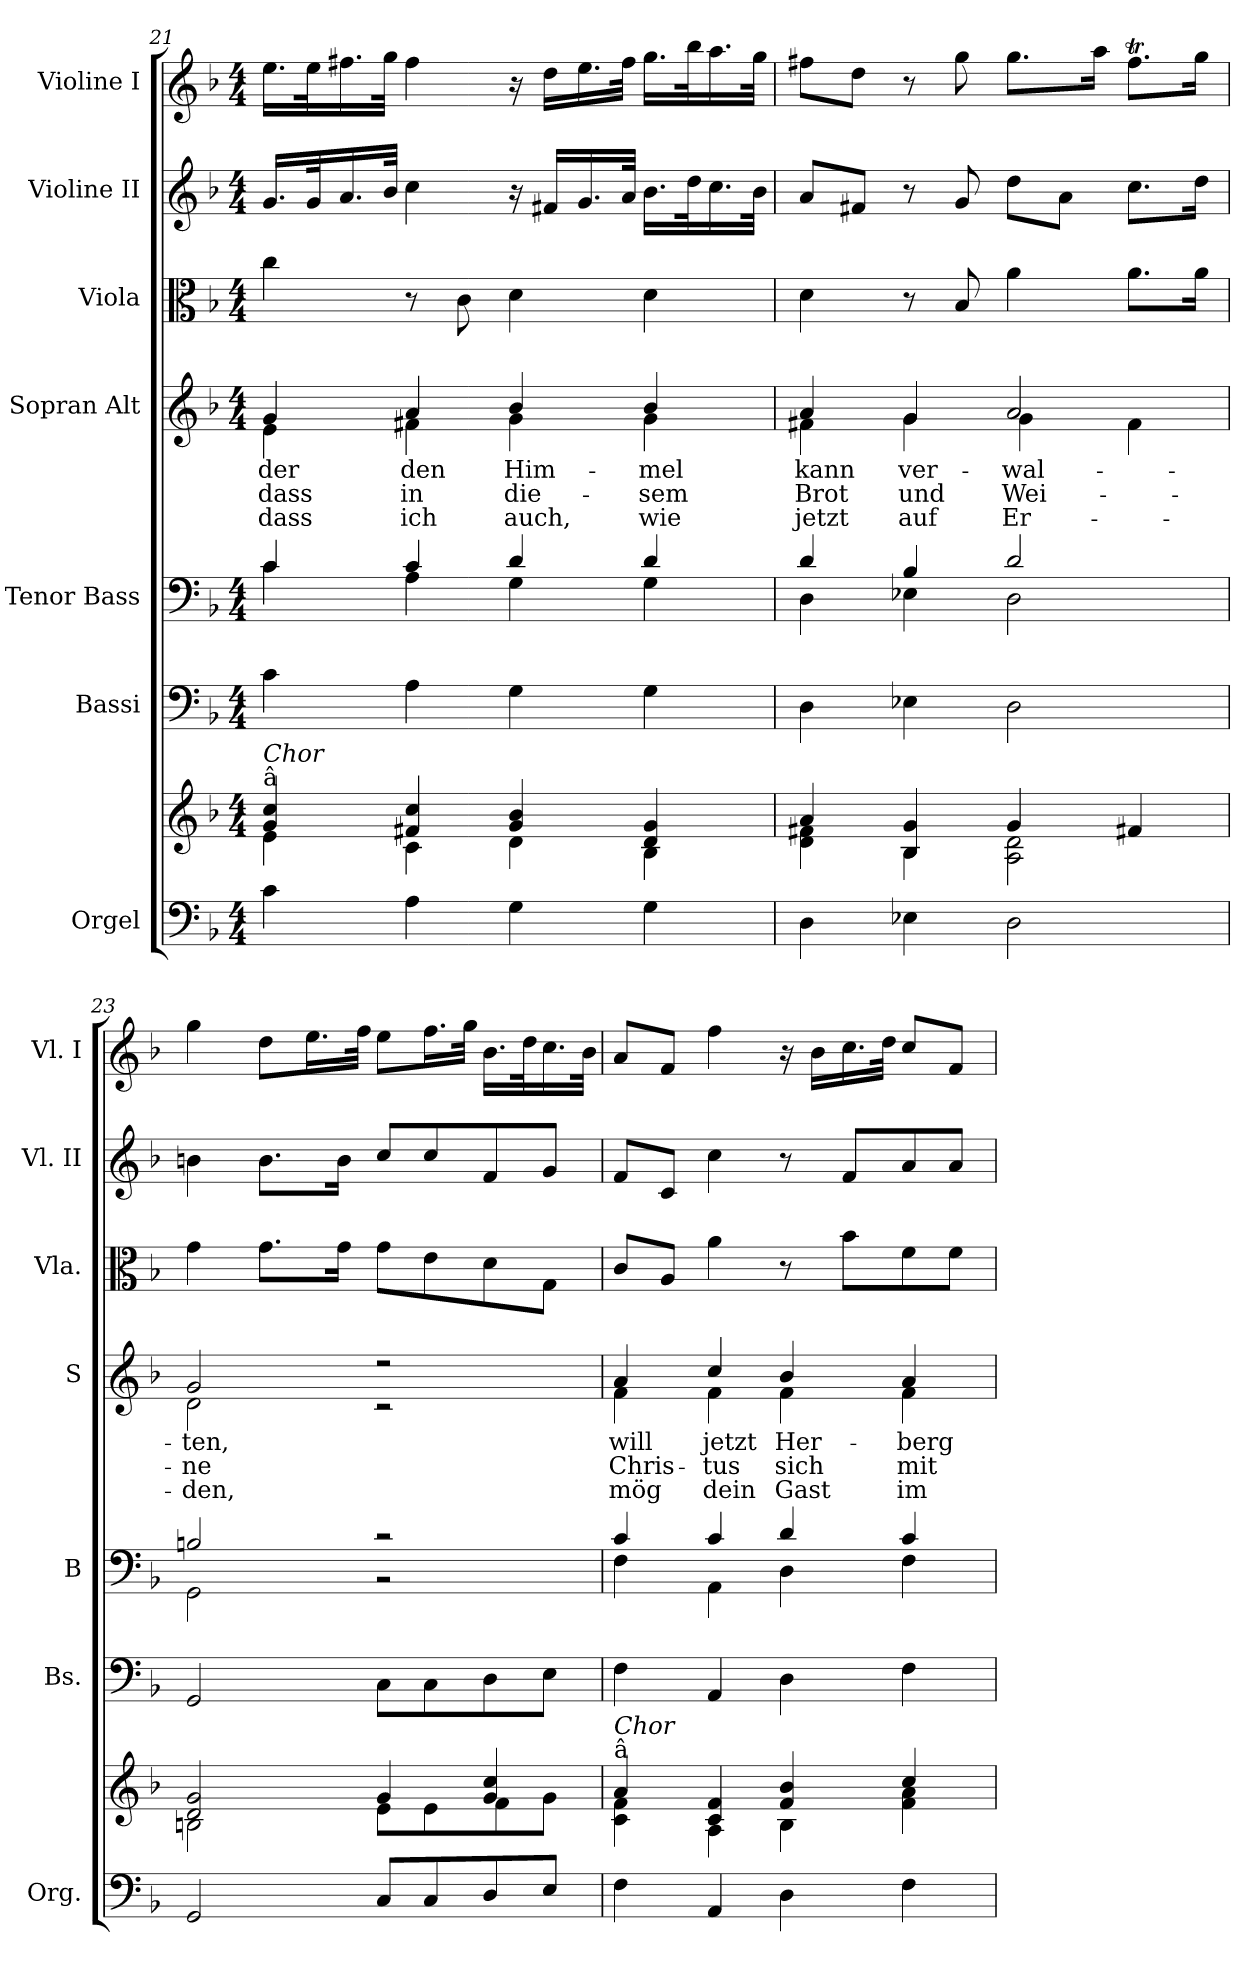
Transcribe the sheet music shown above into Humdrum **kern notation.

**kern	**kern	**kern	**kern	**kern	**text	**text	**text	**kern	**kern	**kern
*part7	*part7	*part6	*part5	*part4	*part4	*part4	*part4	*part3	*part2	*part1
*staff8	*staff7	*staff6	*staff5	*staff4	*staff4	*staff4	*staff4	*staff3	*staff2	*staff1
*I"Orgel	*	*I"Bassi	*I"Tenor Bass	*I"Sopran Alt	*	*	*	*I"Viola	*I"Violine II	*I"Violine I
*I'Org.	*	*I'Bs.	*I'B	*I'S	*	*	*	*I'Vla.	*I'Vl. II	*I'Vl. I
*clefF4	*clefG2	*clefF4	*clefF4	*clefG2	*	*	*	*clefC3	*clefG2	*clefG2
*k[b-]	*k[b-]	*k[b-]	*k[b-]	*k[b-]	*	*	*	*k[b-]	*k[b-]	*k[b-]
*F:	*F:	*F:	*F:	*F:	*	*	*	*F:	*F:	*F:
*M4/4	*M4/4	*M4/4	*M4/4	*M4/4	*	*	*	*M4/4	*M4/4	*M4/4
=21	=21	=21	=21	=21	=21	=21	=21	=21	=21	=21
*	*^	*	*^	*	*	*	*	*	*	*
!	!LO:TX:a:t=â	!	!	!	!	!	!	!	!	!	!	!
!	!LO:TX:a:i:t=Chor	!	!	!	!	!	!	!	!	!	!	!
!	!	!	!	!	!	!	!LO:LY:b	!LO:LY:b	!LO:LY:b	!	!	!
*	*	*	*	*	*	*^	*	*	*	*	*	*
4c\	4g/ 4cc/	4e\	4c\	4c/	4c\	4g/	4e\	der	dass	dass	4cc\	16.g/LL	16.ee\LL
.	.	.	.	.	.	.	.	.	.	.	.	32g/k	32ee\k
.	.	.	.	.	.	.	.	.	.	.	.	16.a/	16.ff#X\
.	.	.	.	.	.	.	.	.	.	.	.	32b-/JJk	32gg\JJk
!	!	!	!	!	!	!	!	!LO:LY:b	!LO:LY:b	!LO:LY:b	!	!	!
4A\	4f#X/ 4cc/	4c\	4A\	4c/	4A\	4a/	4f#X\	den	in	ich	8r	4cc\	4ff#\
.	.	.	.	.	.	.	.	.	.	.	8c\	.	.
!	!	!	!	!	!	!	!	!LO:LY:b	!LO:LY:b	!LO:LY:b	!	!	!
4G\	4g/ 4b-/	4d\	4G\	4d/	4G\	4b-/	4g\	Him-	die-	auch,	4d\	16r	16r
.	.	.	.	.	.	.	.	.	.	.	.	16f#X/LL	16dd\LL
.	.	.	.	.	.	.	.	.	.	.	.	16.g/	16.ee\
.	.	.	.	.	.	.	.	.	.	.	.	32a/JJk	32ff#\JJk
!	!	!	!	!	!	!	!	!LO:LY:b	!LO:LY:b	!LO:LY:b	!	!	!
4G\	4d/ 4g/	4B-\	4G\	4d/	4G\	4b-/	4g\	-mel	-sem	wie	4d\	16.b-\LL	16.gg\LL
.	.	.	.	.	.	.	.	.	.	.	.	32dd\k	32bb-\k
.	.	.	.	.	.	.	.	.	.	.	.	16.cc\	16.aa\
.	.	.	.	.	.	.	.	.	.	.	.	32b-\JJk	32gg\JJk
!!LO:PB:g=z
=22	=22	=22	=22	=22	=22	=22	=22	=22	=22	=22	=22	=22	=22
!	!	!	!	!	!	!	!	!LO:LY:b	!LO:LY:b	!LO:LY:b	!	!	!
4D\	4a/	4d\ 4f#X\	4D\	4d/	4D\	4a/	4f#X\	kann	Brot	jetzt	4d\	8a/L	8ff#X\L
.	.	.	.	.	.	.	.	.	.	.	.	8f#X/J	8dd\J
!	!	!	!	!	!	!	!	!LO:LY:b	!LO:LY:b	!LO:LY:b	!	!	!
4E-X\	4B-/ 4g/	4B-\	4E-\	4B-/	4E-X\	4g/	4g\	ver-	und	auf	8r	8r	8r
.	.	.	.	.	.	.	.	.	.	.	8B-/	8g/	8gg\
!	!	!	!	!	!	!	!	!LO:LY:b	!LO:LY:b	!LO:LY:b	!	!	!
2D\	4g/	2A\ 2d\	2D\	2d/	2D\	2a/	4g\	-wal-	Wei-	Er-	4a\	8dd\L	8.gg\L
.	.	.	.	.	.	.	.	.	.	.	.	8a\J	.
.	.	.	.	.	.	.	.	.	.	.	.	.	16aa\Jk
.	4f#X/	.	.	.	.	.	4f#\	.	.	.	8.a\L	8.cc\L	8.ff#t\L
.	.	.	.	.	.	.	.	.	.	.	16a\Jk	16dd\Jk	16gg\Jk
=23	=23	=23	=23	=23	=23	=23	=23	=23	=23	=23	=23	=23	=23
!	!	!	!	!	!	!	!	!LO:LY:b	!LO:LY:b	!LO:LY:b	!	!	!
2GG/	2d/ 2g/	2Bn\	2GG/	2Bn/	2GG\	2g/	2d\	-ten,	-ne	-den,	4g\	4bn\	4gg\
.	.	.	.	.	.	.	.	.	.	.	8.g\L	8.b\L	8dd\L
.	.	.	.	.	.	.	.	.	.	.	.	.	16.ee\L
.	.	.	.	.	.	.	.	.	.	.	16g\Jk	16b\Jk	.
.	.	.	.	.	.	.	.	.	.	.	.	.	32ff\JJk
8C/L	4g/	8e\L	8C\L	2r	2r	2r	2r	.	.	.	8g\L	8cc/L	8ee\L
8C/	.	8e\	8C\	.	.	.	.	.	.	.	8e\	8cc/	16.ff\L
.	.	.	.	.	.	.	.	.	.	.	.	.	32gg\JJk
8D/	4g/ 4cc/	8f\	8D\	.	.	.	.	.	.	.	8d\	8f/	16.b-\LL
.	.	.	.	.	.	.	.	.	.	.	.	.	32dd\k
8E/J	.	8g\J	8E\J	.	.	.	.	.	.	.	8G\J	8g/J	16.cc\
.	.	.	.	.	.	.	.	.	.	.	.	.	32b-\JJk
=24	=24	=24	=24	=24	=24	=24	=24	=24	=24	=24	=24	=24	=24
!	!LO:TX:a:t=â	!	!	!	!	!	!	!	!	!	!	!	!
!	!LO:TX:a:i:t=Chor	!	!	!	!	!	!	!	!	!	!	!	!
!	!	!	!	!	!	!	!	!LO:LY:b	!LO:LY:b	!LO:LY:b	!	!	!
4F\	4a/	4c\ 4f\	4F\	4c/	4F\	4a/	4f\	will	Chris-	mög	8c/L	8f/L	8a/L
.	.	.	.	.	.	.	.	.	.	.	8A/J	8c/J	8f/J
!	!	!	!	!	!	!	!	!LO:LY:b	!LO:LY:b	!LO:LY:b	!	!	!
4AA/	4c/ 4f/	4A\	4AA/	4c/	4AA\	4cc/	4f\	jetzt	-tus	dein	4a\	4cc\	4ff\
!	!	!	!	!	!	!	!	!LO:LY:b	!LO:LY:b	!LO:LY:b	!	!	!
4D\	4f/ 4b-/	4B-\	4D\	4d/	4D\	4b-/	4f\	Her-	sich	Gast	8r	8r	16r
.	.	.	.	.	.	.	.	.	.	.	.	.	16b-\LL
.	.	.	.	.	.	.	.	.	.	.	8b-\L	8f/L	16.cc\
.	.	.	.	.	.	.	.	.	.	.	.	.	32dd\JJk
!	!	!	!	!	!	!	!	!LO:LY:b	!LO:LY:b	!LO:LY:b	!	!	!
4F\	4cc/	4f\ 4a\	4F\	4c/	4F\	4a/	4f\	-berg	mit	im	8f\	8a/	8cc/L
.	.	.	.	.	.	.	.	.	.	.	8f\J	8a/J	8f/J
*	*	*	*	*v	*v	*	*	*	*	*	*	*	*
*	*v	*v	*	*	*v	*v	*	*	*	*	*	*
=	=	=	=	=	=	=	=	=	=	=
*-	*-	*-	*-	*-	*-	*-	*-	*-	*-	*-
